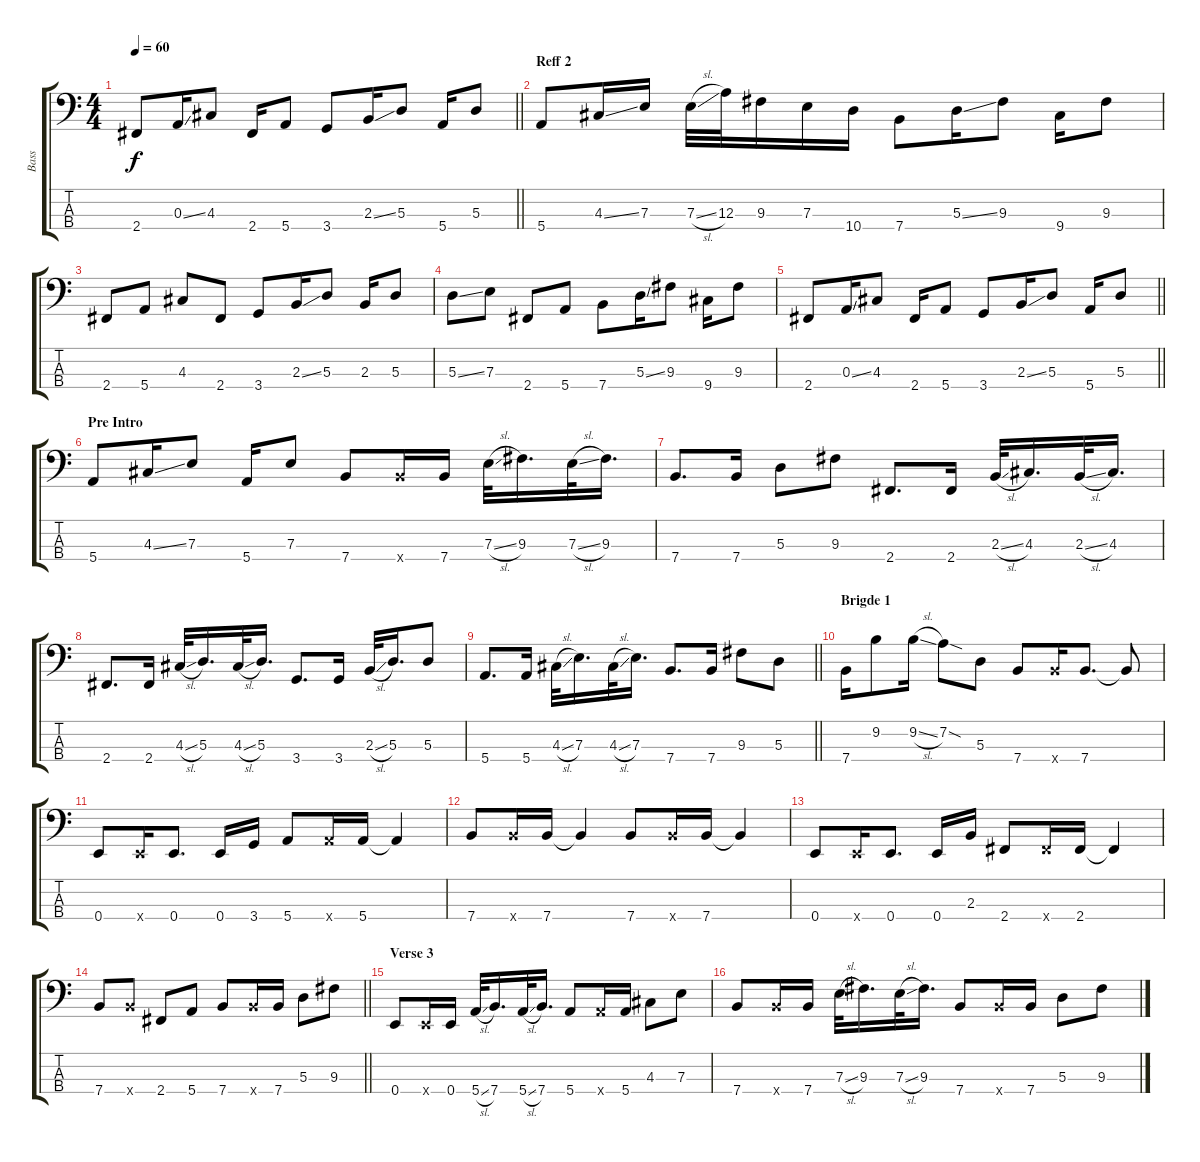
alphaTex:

\track ("Bass" "Bass") {instrument electricbassfinger}
\staff {score tabs}
\tuning (G2 D2 A1 E1) {hide}
\ts (4 4)
\tempo 60
\clef f4
\barLineRight lightlight
\ks c
2.4.8{dy f} 0.3{ss}.16 4.3.8 2.4.16 5.4.8 3.4.8 2.3{ss}.16 5.3.8 5.4.16 5.3.8 |
\section ("" "Reff 2")
5.4.8 4.3{ss}.16 7.3.16 7.3{sl}.32 12.3.32 9.3.16 7.3.16 10.4.16 7.4.8 5.3{ss}.16 9.3.8 9.4.16 9.3.8 |
2.4.8 5.4.8 4.3.8 2.4.8 3.4.8 2.3{ss}.16 5.3.8 2.3.16 5.3.8 |
5.3{ss}.8 7.3.8 2.4.8 5.4.8 7.4.8 5.3{ss}.16 9.3.8 9.4.16 9.3.8 |
\barLineRight lightlight
2.4.8 0.3{ss}.16 4.3.8 2.4.16 5.4.8 3.4.8 2.3{ss}.16 5.3.8 5.4.16 5.3.8 |
\section ("" "Pre Intro")
5.4.8 4.3{ss}.16 7.3.8 5.4.16 7.3.8 7.4.8 7.4{x}.16 7.4.16 7.3{sl}.32 9.3.16{d} 7.3{sl}.32 9.3.16{d} |
7.4.8{d} 7.4.16 5.3.8 9.3.8 2.4.8{d} 2.4.16 2.3{sl}.32 4.3.16{d} 2.3{sl}.32 4.3.16{d} |
2.4.8{d} 2.4.16 4.3{sl}.32 5.3.16{d} 4.3{sl}.32 5.3.16{d} 3.4.8{d} 3.4.16 2.3{sl}.32 5.3.16{d} 5.3.8 |
\barLineRight lightlight
5.4.8{d} 5.4.16 4.3{sl}.32 7.3.16{d} 4.3{sl}.32 7.3.16{d} 7.4.8{d} 7.4.16 9.3.8 5.3.8 |
\section ("" "Brigde 1")
7.4.16 9.2.8 9.2{sl}.16 7.2{sod}.8 5.3.8 7.4.8 7.4{x}.16 7.4.8{d} 7.4{t}.8 |
0.4.8 0.4{x}.16 0.4.8{d} 0.4.16 3.4.16 5.4.8 5.4{x}.16 5.4.16 5.4{t}.4 |
7.4.8 7.4{x}.16 7.4.16 7.4{t}.4 7.4.8 7.4{x}.16 7.4.16 7.4{t}.4 |
0.4.8 0.4{x}.16 0.4.8{d} 0.4.16 2.3.16 2.4.8 2.4{x}.16 2.4.16 2.4{t}.4 |
\barLineRight lightlight
7.4.8 7.4{x}.8 2.4.8 5.4.8 7.4.8 7.4{x}.16 7.4.16 5.3.8 9.3.8 |
\section ("" "Verse 3")
0.4.8 0.4{x}.16 0.4.16 5.4{sl}.32 7.4.16{d} 5.4{sl}.32 7.4.16{d} 5.4.8 5.4{x}.16 5.4.16 4.3.8 7.3.8 |
7.4.8 7.4{x}.16 7.4.16 7.3{sl}.32 9.3.16{d} 7.3{sl}.32 9.3.16{d} 7.4.8 7.4{x}.16 7.4.16 5.3.8 9.3.8
